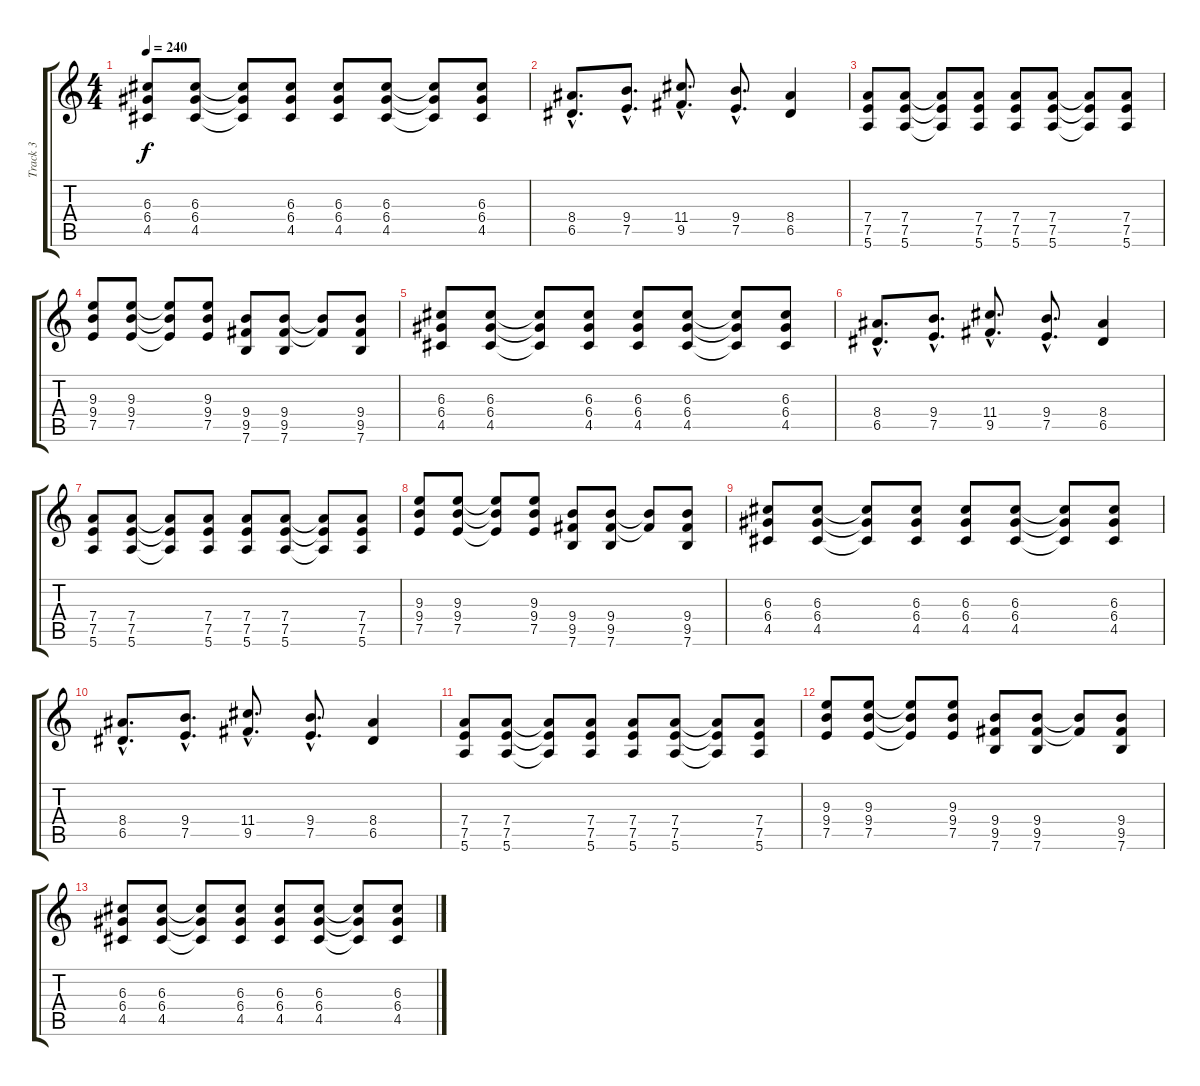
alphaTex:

\track ("Track 3" "Track 3") {instrument distortionguitar}
\staff {score tabs}
\tuning (E4 B3 G3 D3 A2 E2) {hide}
\ts (4 4)
\tempo 240
\clef g2
\ks c
(6.3 6.4 4.5).8{dy f} (6.3 6.4 4.5).8 (6.3{t} 6.4{t} 4.5{t}).8 (6.3 6.4 4.5).8 (6.3 6.4 4.5).8 (6.3 6.4 4.5).8 (6.3{t} 6.4{t} 4.5{t}).8 (6.3 6.4 4.5).8 |
(8.4{hac} 6.5{hac}).8{d} (9.4{hac} 7.5{hac}).8{d} (11.4{hac} 9.5{hac}).8{d} (9.4{hac} 7.5{hac}).8{d} (8.4 6.5).4 |
(7.4 7.5 5.6).8 (7.4 7.5 5.6).8 (7.4{t} 7.5{t} 5.6{t}).8 (7.4 7.5 5.6).8 (7.4 7.5 5.6).8 (7.4 7.5 5.6).8 (7.4{t} 7.5{t} 5.6{t}).8 (7.4 7.5 5.6).8 |
(9.3 9.4 7.5).8 (9.3 9.4 7.5).8 (9.3{t} 9.4{t} 7.5{t}).8 (9.3 9.4 7.5).8 (9.4 9.5 7.6).8 (9.4 9.5 7.6).8 (9.4{t} 9.5{t}).8 (9.4 9.5 7.6).8 |
(6.3 6.4 4.5).8 (6.3 6.4 4.5).8 (6.3{t} 6.4{t} 4.5{t}).8 (6.3 6.4 4.5).8 (6.3 6.4 4.5).8 (6.3 6.4 4.5).8 (6.3{t} 6.4{t} 4.5{t}).8 (6.3 6.4 4.5).8 |
(8.4{hac} 6.5{hac}).8{d} (9.4{hac} 7.5{hac}).8{d} (11.4{hac} 9.5{hac}).8{d} (9.4{hac} 7.5{hac}).8{d} (8.4 6.5).4 |
(7.4 7.5 5.6).8 (7.4 7.5 5.6).8 (7.4{t} 7.5{t} 5.6{t}).8 (7.4 7.5 5.6).8 (7.4 7.5 5.6).8 (7.4 7.5 5.6).8 (7.4{t} 7.5{t} 5.6{t}).8 (7.4 7.5 5.6).8 |
(9.3 9.4 7.5).8 (9.3 9.4 7.5).8 (9.3{t} 9.4{t} 7.5{t}).8 (9.3 9.4 7.5).8 (9.4 9.5 7.6).8 (9.4 9.5 7.6).8 (9.4{t} 9.5{t}).8 (9.4 9.5 7.6).8 |
(6.3 6.4 4.5).8 (6.3 6.4 4.5).8 (6.3{t} 6.4{t} 4.5{t}).8 (6.3 6.4 4.5).8 (6.3 6.4 4.5).8 (6.3 6.4 4.5).8 (6.3{t} 6.4{t} 4.5{t}).8 (6.3 6.4 4.5).8 |
(8.4{hac} 6.5{hac}).8{d} (9.4{hac} 7.5{hac}).8{d} (11.4{hac} 9.5{hac}).8{d} (9.4{hac} 7.5{hac}).8{d} (8.4 6.5).4 |
(7.4 7.5 5.6).8 (7.4 7.5 5.6).8 (7.4{t} 7.5{t} 5.6{t}).8 (7.4 7.5 5.6).8 (7.4 7.5 5.6).8 (7.4 7.5 5.6).8 (7.4{t} 7.5{t} 5.6{t}).8 (7.4 7.5 5.6).8 |
(9.3 9.4 7.5).8 (9.3 9.4 7.5).8 (9.3{t} 9.4{t} 7.5{t}).8 (9.3 9.4 7.5).8 (9.4 9.5 7.6).8 (9.4 9.5 7.6).8 (9.4{t} 9.5{t}).8 (9.4 9.5 7.6).8 |
(6.3 6.4 4.5).8 (6.3 6.4 4.5).8 (6.3{t} 6.4{t} 4.5{t}).8 (6.3 6.4 4.5).8 (6.3 6.4 4.5).8 (6.3 6.4 4.5).8 (6.3{t} 6.4{t} 4.5{t}).8 (6.3 6.4 4.5).8
